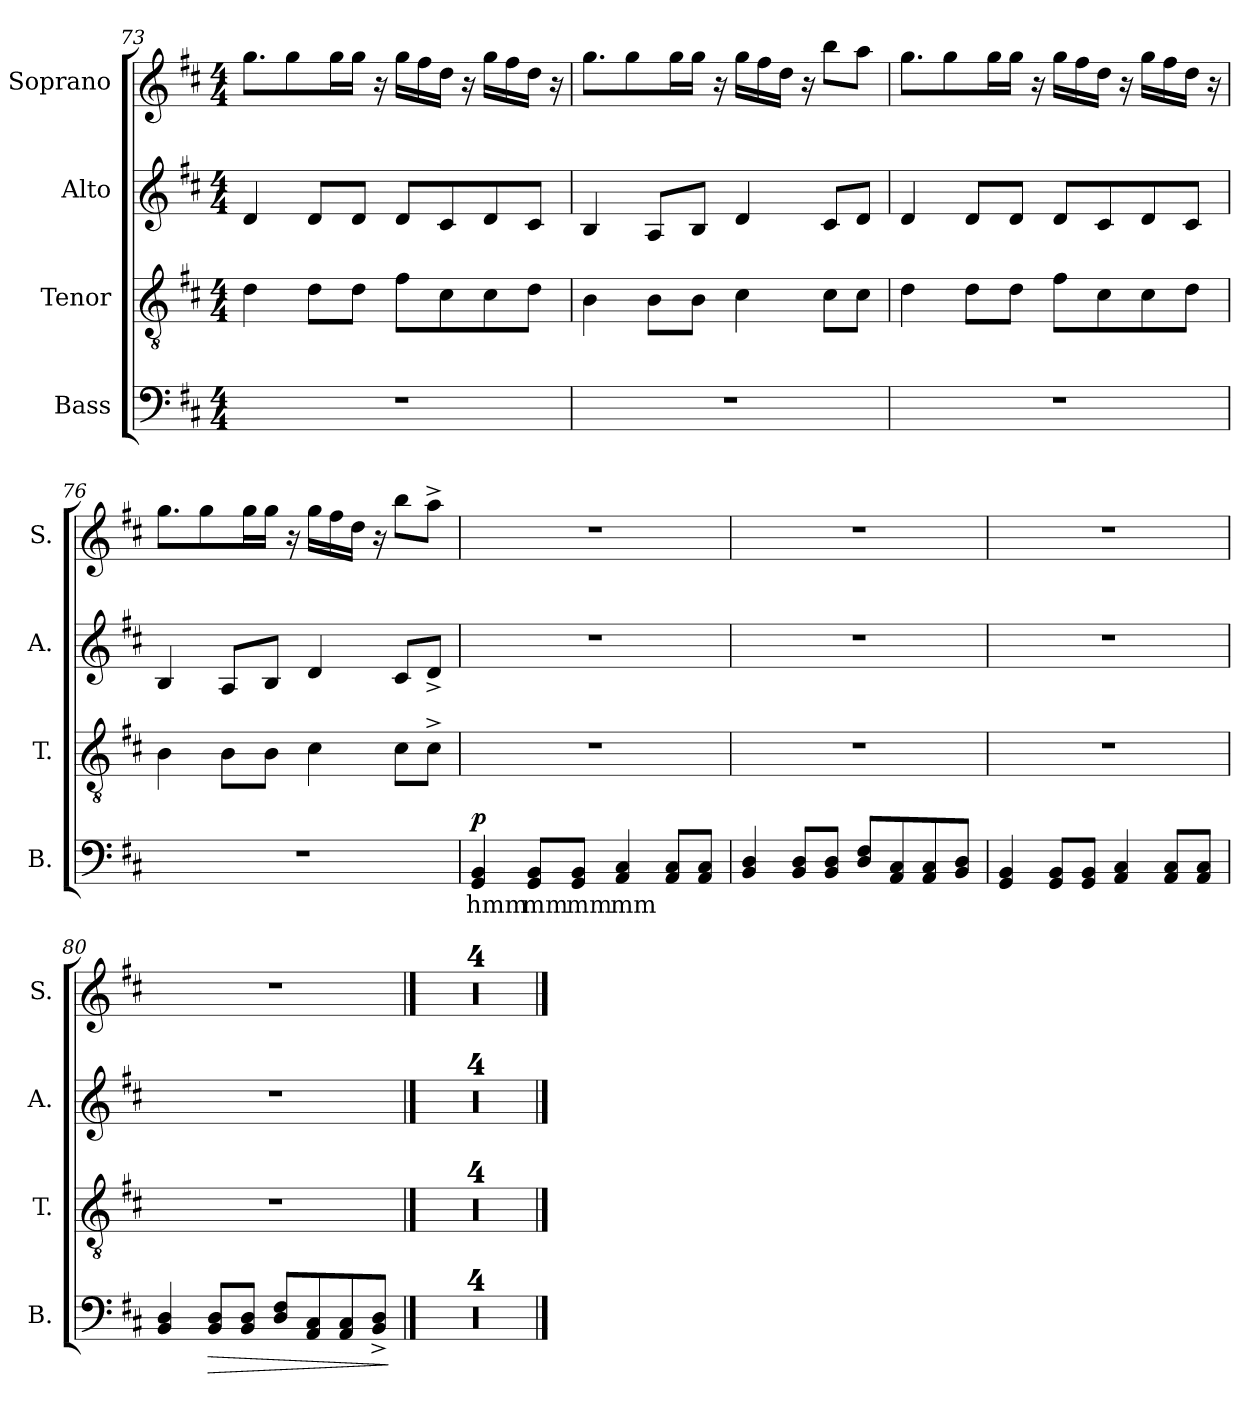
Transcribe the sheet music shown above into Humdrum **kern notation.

**kern	**text	**dynam	**kern	**kern	**kern
*part4	*part4	*part4	*part3	*part2	*part1
*staff4	*staff4	*staff4	*staff3	*staff2	*staff1
*I"Bass	*	*	*I"Tenor	*I"Alto	*I"Soprano
*I'B.	*	*	*I'T.	*I'A.	*I'S.
*clefF4	*	*	*clefGv2	*clefG2	*clefG2
*k[f#c#]	*	*	*k[f#c#]	*k[f#c#]	*k[f#c#]
*M4/4	*	*	*M4/4	*M4/4	*M4/4
=73	=73	=73	=73	=73	=73
1r	.	.	4d\	4d/	8.gg\L
.	.	.	.	.	8gg\
.	.	.	8d\L	8d/L	.
.	.	.	.	.	16gg\L
.	.	.	8d\J	8d/J	16gg\JJ
.	.	.	.	.	16r
.	.	.	8f#\L	8d/L	16gg\LL
.	.	.	.	.	16ff#\
.	.	.	8c#\	8c#/	16dd\JJ
.	.	.	.	.	16r
.	.	.	8c#\	8d/	16gg\LL
.	.	.	.	.	16ff#\
.	.	.	8d\J	8c#/J	16dd\JJ
.	.	.	.	.	16r
!!LO:LB:g=z
=74	=74	=74	=74	=74	=74
1r	.	.	4B\	4B/	8.gg\L
.	.	.	.	.	8gg\
.	.	.	8B\L	8A/L	.
.	.	.	.	.	16gg\L
.	.	.	8B\J	8B/J	16gg\JJ
.	.	.	.	.	16r
.	.	.	4c#\	4d/	16gg\LL
.	.	.	.	.	16ff#\
.	.	.	.	.	16dd\JJ
.	.	.	.	.	16r
.	.	.	8c#\L	8c#/L	8bb\L
.	.	.	8c#\J	8d/J	8aa\J
=75	=75	=75	=75	=75	=75
1r	.	.	4d\	4d/	8.gg\L
.	.	.	.	.	8gg\
.	.	.	8d\L	8d/L	.
.	.	.	.	.	16gg\L
.	.	.	8d\J	8d/J	16gg\JJ
.	.	.	.	.	16r
.	.	.	8f#\L	8d/L	16gg\LL
.	.	.	.	.	16ff#\
.	.	.	8c#\	8c#/	16dd\JJ
.	.	.	.	.	16r
.	.	.	8c#\	8d/	16gg\LL
.	.	.	.	.	16ff#\
.	.	.	8d\J	8c#/J	16dd\JJ
.	.	.	.	.	16r
=76	=76	=76	=76	=76	=76
1r	.	.	4B\	4B/	8.gg\L
.	.	.	.	.	8gg\
.	.	.	8B\L	8A/L	.
.	.	.	.	.	16gg\L
.	.	.	8B\J	8B/J	16gg\JJ
.	.	.	.	.	16r
.	.	.	4c#\	4d/	16gg\LL
.	.	.	.	.	16ff#\
.	.	.	.	.	16dd\JJ
.	.	.	.	.	16r
.	.	.	8c#\L	8c#/L	8bb\L
.	.	.	8c#^\J	8d^/J	8aa^\J
!!LO:LB:g=z
=77	=77	=77	=77	=77	=77
!	!	!LO:DY:b	!	!	!
4GG/ 4BB/	hmm	p	1r	1r	1r
8GG/ 8BB/L	mm	.	.	.	.
8GG/ 8BB/J	mm	.	.	.	.
4AA/ 4C#/	mm	.	.	.	.
8AA/ 8C#/L	.	.	.	.	.
8AA/ 8C#/J	.	.	.	.	.
=78	=78	=78	=78	=78	=78
4BB/ 4D/	.	.	1r	1r	1r
8BB/ 8D/L	.	.	.	.	.
8BB/ 8D/J	.	.	.	.	.
8D/ 8F#/L	.	.	.	.	.
8AA/ 8C#/	.	.	.	.	.
8AA/ 8C#/	.	.	.	.	.
8BB/ 8D/J	.	.	.	.	.
=79	=79	=79	=79	=79	=79
4GG/ 4BB/	.	.	1r	1r	1r
8GG/ 8BB/L	.	.	.	.	.
8GG/ 8BB/J	.	.	.	.	.
4AA/ 4C#/	.	.	.	.	.
8AA/ 8C#/L	.	.	.	.	.
8AA/ 8C#/J	.	.	.	.	.
=80	=80	=80	=80	=80	=80
4BB/ 4D/	.	.	1r	1r	1r
!	!	!LO:HP:b	!	!	!
8BB/ 8D/L	.	>	.	.	.
8BB/ 8D/J	.	.	.	.	.
8D/ 8F#/L	.	.	.	.	.
8AA/ 8C#/	.	.	.	.	.
8AA/ 8C#/	.	.	.	.	.
8BB/^ 8D/^J	.	.	.	.	.
.	.	]	.	.	.
==81	==81	==81	==81	==81	==81
1r	.	.	1r	1r	1r
=82	=82	=82	=82	=82	=82
1r	.	.	1r	1r	1r
=83	=83	=83	=83	=83	=83
1r	.	.	1r	1r	1r
=84	=84	=84	=84	=84	=84
1r	.	.	1r	1r	1r
==	==	==	==	==	==
*-	*-	*-	*-	*-	*-
